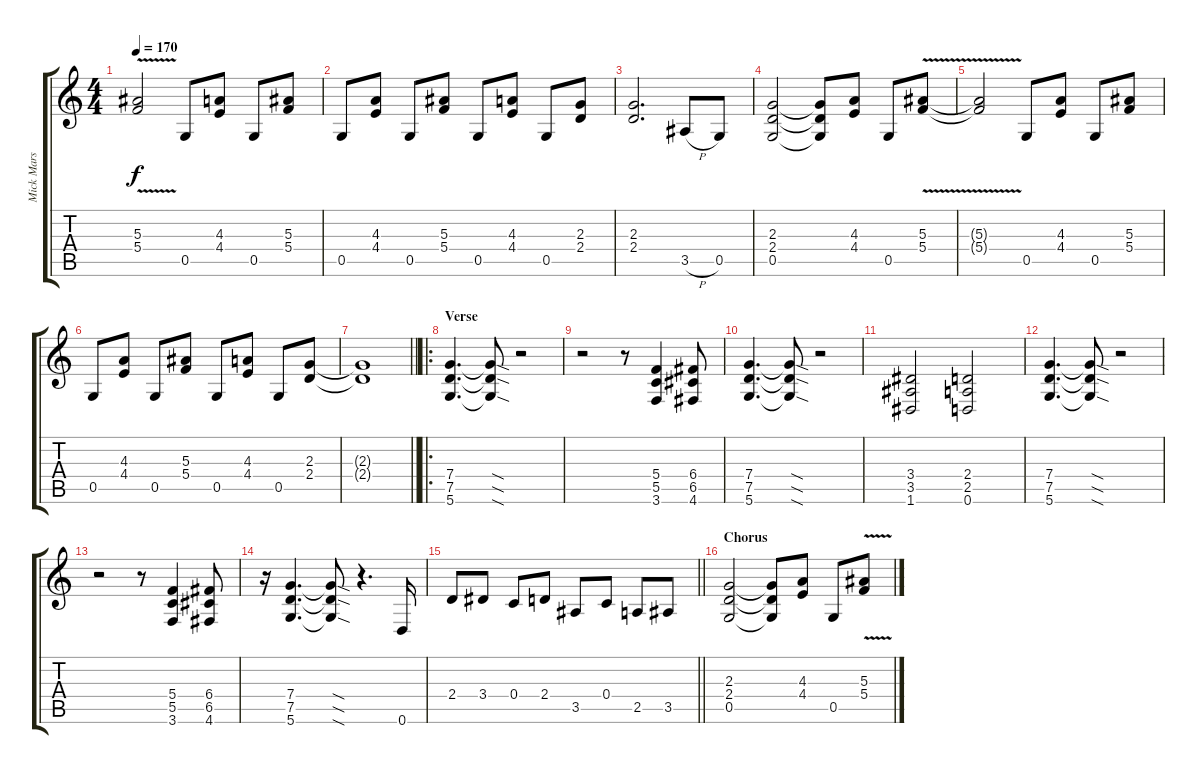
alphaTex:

\track ("Mick Mars" "Mick Mars") {instrument distortionguitar}
\staff {score tabs}
\tuning (D4 A3 F3 C3 G2 D2) {hide}
\ts (4 4)
\tempo 170
\clef g2
\ks c
(5.3{v t} 5.4{v t}).2{dy f} 0.5.8 (4.3 4.4).8 0.5.8 (5.3 5.4).8 |
0.5.8 (4.3 4.4).8 0.5.8 (5.3 5.4).8 0.5.8 (4.3 4.4).8 0.5.8 (2.3 2.4).8 |
(2.3 2.4).2{d} 3.5{h}.8 0.5.8 |
(2.3 2.4 0.5).2 (2.3{t} 2.4{t} 0.5{t}).8 (4.3 4.4).8 0.5.8 (5.3{v} 5.4{v}).8 |
(5.3{v t} 5.4{v t}).2 0.5.8 (4.3 4.4).8 0.5.8 (5.3 5.4).8 |
0.5.8 (4.3 4.4).8 0.5.8 (5.3 5.4).8 0.5.8 (4.3 4.4).8 0.5.8 (2.3 2.4).8 |
\barLineRight lightlight
(2.3{t} 2.4{t}).1 |
\ro
\section ("" "Verse")
(7.4 7.5 5.6).4{d} (7.4{sod t} 7.5{sod t} 5.6{sod t}).8 r.2 |
r.2 r.8 (5.4 5.5 3.6).4 (6.4 6.5 4.6).8 |
(7.4 7.5 5.6).4{d} (7.4{sod t} 7.5{sod t} 5.6{sod t}).8 r.2 |
(3.4 3.5 1.6).2 (2.4 2.5 0.6).2 |
(7.4 7.5 5.6).4{d} (7.4{sod t} 7.5{sod t} 5.6{sod t}).8 r.2 |
r.2 r.8 (5.4 5.5 3.6).4 (6.4 6.5 4.6).8 |
r.16 (7.4 7.5 5.6).4{d} (7.4{sod t} 7.5{sod t} 5.6{sod t}).8 r.4{d} 0.6.16 |
\barLineRight lightlight
2.4.8 3.4.8 0.4.8 2.4.8 3.5.8 0.4.8 2.5.8 3.5.8 |
\section ("" "Chorus")
(2.3 2.4 0.5).2 (2.3{t} 2.4{t} 0.5{t}).8 (4.3 4.4).8 0.5.8 (5.3{v} 5.4{v}).8
